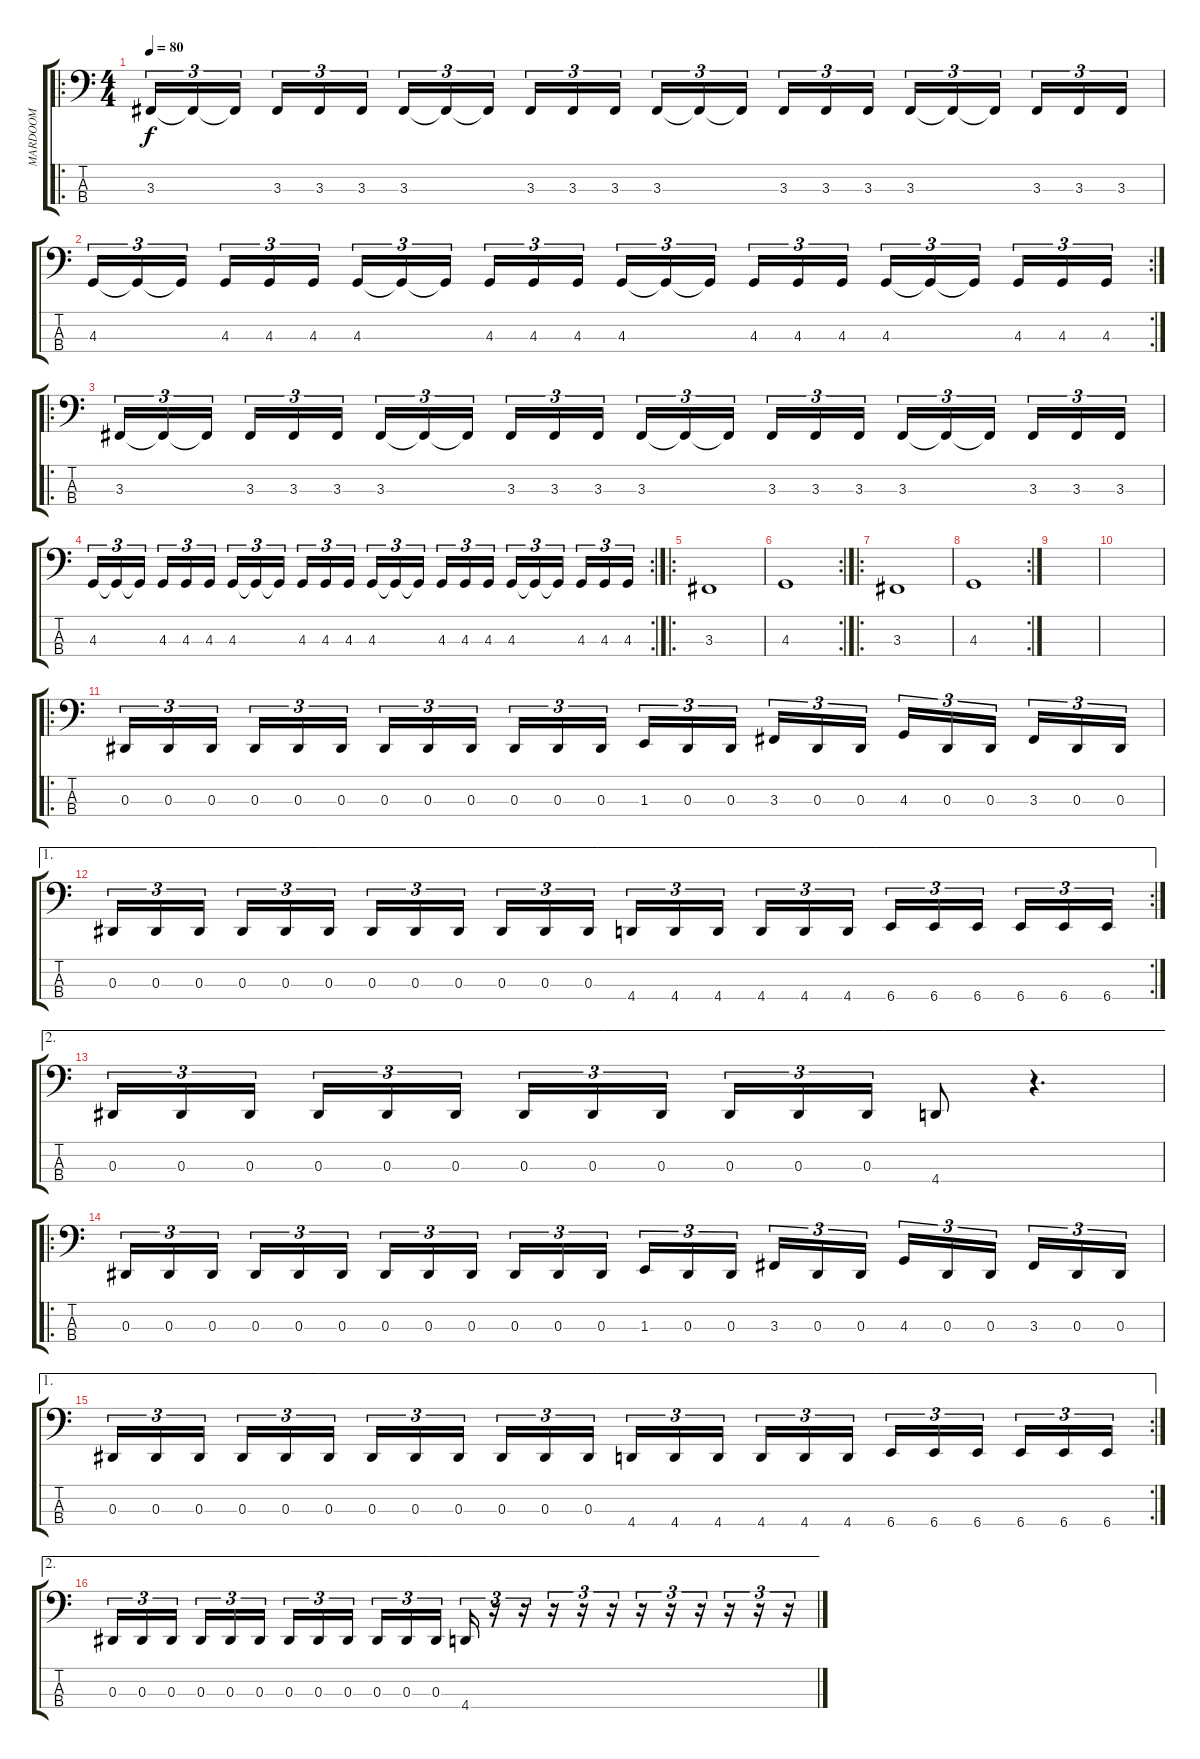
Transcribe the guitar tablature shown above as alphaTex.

\track ("MARDOOM" "MARDOOM") {instrument electricbasspick}
\staff {score tabs}
\tuning (Db2 Ab1 Eb1 Bb0) {hide}
\ro
\ts (4 4)
\tempo 80
\clef f4
\ks c
3.3.16{tu (3 2) dy f} 3.3{t}.16{tu (3 2)} 3.3{t}.16{tu (3 2) beam splitsecondary} 3.3.16{tu (3 2)} 3.3.16{tu (3 2)} 3.3.16{tu (3 2)} 3.3.16{tu (3 2)} 3.3{t}.16{tu (3 2)} 3.3{t}.16{tu (3 2) beam splitsecondary} 3.3.16{tu (3 2)} 3.3.16{tu (3 2)} 3.3.16{tu (3 2)} 3.3.16{tu (3 2)} 3.3{t}.16{tu (3 2)} 3.3{t}.16{tu (3 2) beam splitsecondary} 3.3.16{tu (3 2)} 3.3.16{tu (3 2)} 3.3.16{tu (3 2)} 3.3.16{tu (3 2)} 3.3{t}.16{tu (3 2)} 3.3{t}.16{tu (3 2) beam splitsecondary} 3.3.16{tu (3 2)} 3.3.16{tu (3 2)} 3.3.16{tu (3 2)} |
\rc 2
4.3.16{tu (3 2)} 4.3{t}.16{tu (3 2)} 4.3{t}.16{tu (3 2) beam splitsecondary} 4.3.16{tu (3 2)} 4.3.16{tu (3 2)} 4.3.16{tu (3 2)} 4.3.16{tu (3 2)} 4.3{t}.16{tu (3 2)} 4.3{t}.16{tu (3 2) beam splitsecondary} 4.3.16{tu (3 2)} 4.3.16{tu (3 2)} 4.3.16{tu (3 2)} 4.3.16{tu (3 2)} 4.3{t}.16{tu (3 2)} 4.3{t}.16{tu (3 2) beam splitsecondary} 4.3.16{tu (3 2)} 4.3.16{tu (3 2)} 4.3.16{tu (3 2)} 4.3.16{tu (3 2)} 4.3{t}.16{tu (3 2)} 4.3{t}.16{tu (3 2) beam splitsecondary} 4.3.16{tu (3 2)} 4.3.16{tu (3 2)} 4.3.16{tu (3 2)} |
\ro
3.3.16{tu (3 2)} 3.3{t}.16{tu (3 2)} 3.3{t}.16{tu (3 2) beam splitsecondary} 3.3.16{tu (3 2)} 3.3.16{tu (3 2)} 3.3.16{tu (3 2)} 3.3.16{tu (3 2)} 3.3{t}.16{tu (3 2)} 3.3{t}.16{tu (3 2) beam splitsecondary} 3.3.16{tu (3 2)} 3.3.16{tu (3 2)} 3.3.16{tu (3 2)} 3.3.16{tu (3 2)} 3.3{t}.16{tu (3 2)} 3.3{t}.16{tu (3 2) beam splitsecondary} 3.3.16{tu (3 2)} 3.3.16{tu (3 2)} 3.3.16{tu (3 2)} 3.3.16{tu (3 2)} 3.3{t}.16{tu (3 2)} 3.3{t}.16{tu (3 2) beam splitsecondary} 3.3.16{tu (3 2)} 3.3.16{tu (3 2)} 3.3.16{tu (3 2)} |
\rc 2
4.3.16{tu (3 2)} 4.3{t}.16{tu (3 2)} 4.3{t}.16{tu (3 2) beam splitsecondary} 4.3.16{tu (3 2)} 4.3.16{tu (3 2)} 4.3.16{tu (3 2)} 4.3.16{tu (3 2)} 4.3{t}.16{tu (3 2)} 4.3{t}.16{tu (3 2) beam splitsecondary} 4.3.16{tu (3 2)} 4.3.16{tu (3 2)} 4.3.16{tu (3 2)} 4.3.16{tu (3 2)} 4.3{t}.16{tu (3 2)} 4.3{t}.16{tu (3 2) beam splitsecondary} 4.3.16{tu (3 2)} 4.3.16{tu (3 2)} 4.3.16{tu (3 2)} 4.3.16{tu (3 2)} 4.3{t}.16{tu (3 2)} 4.3{t}.16{tu (3 2) beam splitsecondary} 4.3.16{tu (3 2)} 4.3.16{tu (3 2)} 4.3.16{tu (3 2)} |
\ro
3.3.1 |
\rc 2
4.3.1 |
\ro
3.3.1 |
\rc 2
4.3.1 |
|
|
\ro
0.3.16{tu (3 2)} 0.3.16{tu (3 2)} 0.3.16{tu (3 2) beam splitsecondary} 0.3.16{tu (3 2)} 0.3.16{tu (3 2)} 0.3.16{tu (3 2)} 0.3.16{tu (3 2)} 0.3.16{tu (3 2)} 0.3.16{tu (3 2) beam splitsecondary} 0.3.16{tu (3 2)} 0.3.16{tu (3 2)} 0.3.16{tu (3 2)} 1.3.16{tu (3 2)} 0.3.16{tu (3 2)} 0.3.16{tu (3 2) beam splitsecondary} 3.3.16{tu (3 2)} 0.3.16{tu (3 2)} 0.3.16{tu (3 2)} 4.3.16{tu (3 2)} 0.3.16{tu (3 2)} 0.3.16{tu (3 2) beam splitsecondary} 3.3.16{tu (3 2)} 0.3.16{tu (3 2)} 0.3.16{tu (3 2)} |
\ae 1
\rc 2
0.3.16{tu (3 2)} 0.3.16{tu (3 2)} 0.3.16{tu (3 2) beam splitsecondary} 0.3.16{tu (3 2)} 0.3.16{tu (3 2)} 0.3.16{tu (3 2)} 0.3.16{tu (3 2)} 0.3.16{tu (3 2)} 0.3.16{tu (3 2) beam splitsecondary} 0.3.16{tu (3 2)} 0.3.16{tu (3 2)} 0.3.16{tu (3 2)} 4.4.16{tu (3 2)} 4.4.16{tu (3 2)} 4.4.16{tu (3 2) beam splitsecondary} 4.4.16{tu (3 2)} 4.4.16{tu (3 2)} 4.4.16{tu (3 2)} 6.4.16{tu (3 2)} 6.4.16{tu (3 2)} 6.4.16{tu (3 2) beam splitsecondary} 6.4.16{tu (3 2)} 6.4.16{tu (3 2)} 6.4.16{tu (3 2)} |
\ae 2
0.3.16{tu (3 2)} 0.3.16{tu (3 2)} 0.3.16{tu (3 2) beam splitsecondary} 0.3.16{tu (3 2)} 0.3.16{tu (3 2)} 0.3.16{tu (3 2)} 0.3.16{tu (3 2)} 0.3.16{tu (3 2)} 0.3.16{tu (3 2) beam splitsecondary} 0.3.16{tu (3 2)} 0.3.16{tu (3 2)} 0.3.16{tu (3 2)} 4.4.8 r.4{d} |
\ro
0.3.16{tu (3 2)} 0.3.16{tu (3 2)} 0.3.16{tu (3 2) beam splitsecondary} 0.3.16{tu (3 2)} 0.3.16{tu (3 2)} 0.3.16{tu (3 2)} 0.3.16{tu (3 2)} 0.3.16{tu (3 2)} 0.3.16{tu (3 2) beam splitsecondary} 0.3.16{tu (3 2)} 0.3.16{tu (3 2)} 0.3.16{tu (3 2)} 1.3.16{tu (3 2)} 0.3.16{tu (3 2)} 0.3.16{tu (3 2) beam splitsecondary} 3.3.16{tu (3 2)} 0.3.16{tu (3 2)} 0.3.16{tu (3 2)} 4.3.16{tu (3 2)} 0.3.16{tu (3 2)} 0.3.16{tu (3 2) beam splitsecondary} 3.3.16{tu (3 2)} 0.3.16{tu (3 2)} 0.3.16{tu (3 2)} |
\ae 1
\rc 2
0.3.16{tu (3 2)} 0.3.16{tu (3 2)} 0.3.16{tu (3 2) beam splitsecondary} 0.3.16{tu (3 2)} 0.3.16{tu (3 2)} 0.3.16{tu (3 2)} 0.3.16{tu (3 2)} 0.3.16{tu (3 2)} 0.3.16{tu (3 2) beam splitsecondary} 0.3.16{tu (3 2)} 0.3.16{tu (3 2)} 0.3.16{tu (3 2)} 4.4.16{tu (3 2)} 4.4.16{tu (3 2)} 4.4.16{tu (3 2) beam splitsecondary} 4.4.16{tu (3 2)} 4.4.16{tu (3 2)} 4.4.16{tu (3 2)} 6.4.16{tu (3 2)} 6.4.16{tu (3 2)} 6.4.16{tu (3 2) beam splitsecondary} 6.4.16{tu (3 2)} 6.4.16{tu (3 2)} 6.4.16{tu (3 2)} |
\ae 2
0.3.16{tu (3 2)} 0.3.16{tu (3 2)} 0.3.16{tu (3 2) beam splitsecondary} 0.3.16{tu (3 2)} 0.3.16{tu (3 2)} 0.3.16{tu (3 2)} 0.3.16{tu (3 2)} 0.3.16{tu (3 2)} 0.3.16{tu (3 2) beam splitsecondary} 0.3.16{tu (3 2)} 0.3.16{tu (3 2)} 0.3.16{tu (3 2)} 4.4.16{tu (3 2)} r.16{tu (3 2)} r.16{tu (3 2)} r.16{tu (3 2)} r.16{tu (3 2)} r.16{tu (3 2)} r.16{tu (3 2)} r.16{tu (3 2)} r.16{tu (3 2)} r.16{tu (3 2)} r.16{tu (3 2)} r.16{tu (3 2)}
